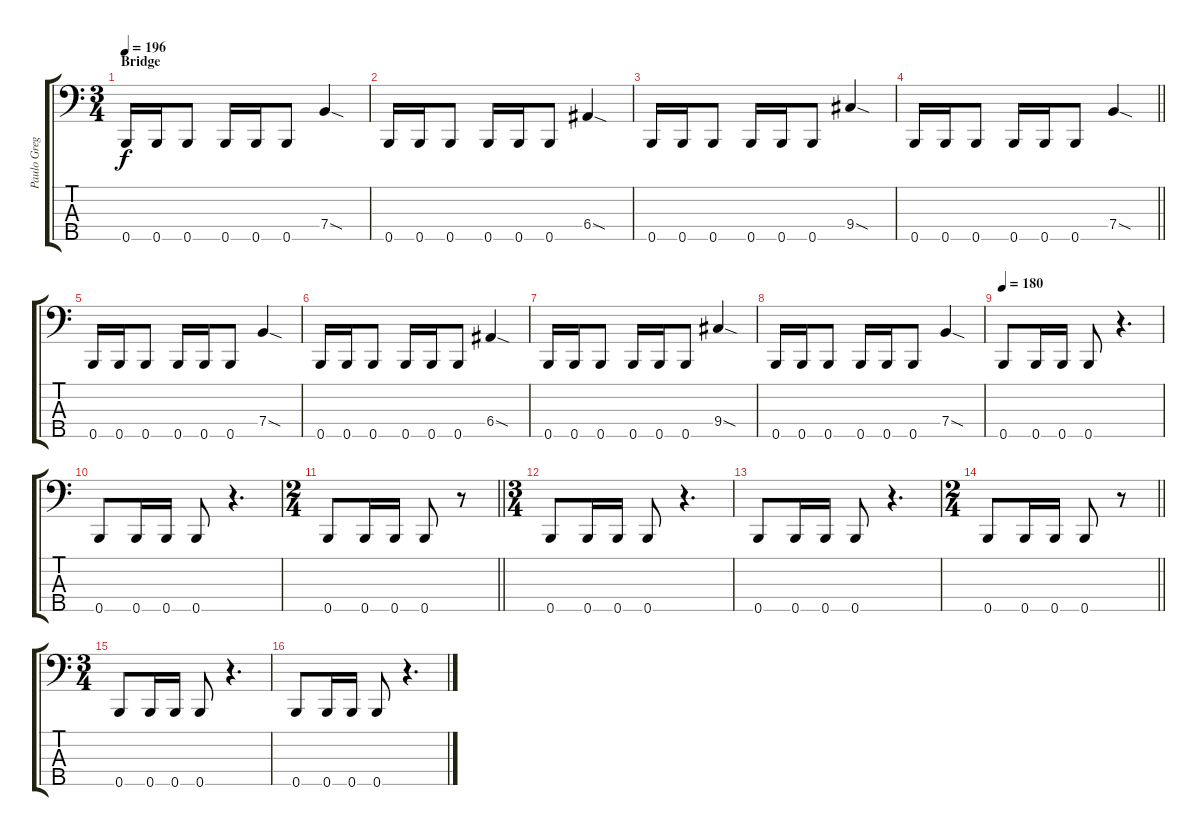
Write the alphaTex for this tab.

\track ("Paulo Gregoletto" "Paulo Greg") {instrument electricbassfinger}
\staff {score tabs}
\tuning (G2 D2 A1 E1 B0) {hide}
\ts (3 4)
\section ("" "Bridge")
\tempo 196
\clef f4
\ks c
0.5.16{dy f} 0.5.16 0.5.8 0.5.16 0.5.16 0.5.8 7.4{sod}.4 |
0.5.16 0.5.16 0.5.8 0.5.16 0.5.16 0.5.8 6.4{sod}.4 |
0.5.16 0.5.16 0.5.8 0.5.16 0.5.16 0.5.8 9.4{sod}.4 |
\barLineRight lightlight
0.5.16 0.5.16 0.5.8 0.5.16 0.5.16 0.5.8 7.4{sod}.4 |
0.5.16 0.5.16 0.5.8 0.5.16 0.5.16 0.5.8 7.4{sod}.4 |
0.5.16 0.5.16 0.5.8 0.5.16 0.5.16 0.5.8 6.4{sod}.4 |
0.5.16 0.5.16 0.5.8 0.5.16 0.5.16 0.5.8 9.4{sod}.4 |
0.5.16 0.5.16 0.5.8 0.5.16 0.5.16 0.5.8 7.4{sod}.4 |
\tempo 180
0.5.8 0.5.16 0.5.16 0.5.8 r.4{d} |
0.5.8 0.5.16 0.5.16 0.5.8 r.4{d} |
\ts (2 4)
\barLineRight lightlight
0.5.8 0.5.16 0.5.16 0.5.8 r.8 |
\ts (3 4)
0.5.8 0.5.16 0.5.16 0.5.8 r.4{d} |
0.5.8 0.5.16 0.5.16 0.5.8 r.4{d} |
\ts (2 4)
\barLineRight lightlight
0.5.8 0.5.16 0.5.16 0.5.8 r.8 |
\ts (3 4)
0.5.8 0.5.16 0.5.16 0.5.8 r.4{d} |
0.5.8 0.5.16 0.5.16 0.5.8 r.4{d}
